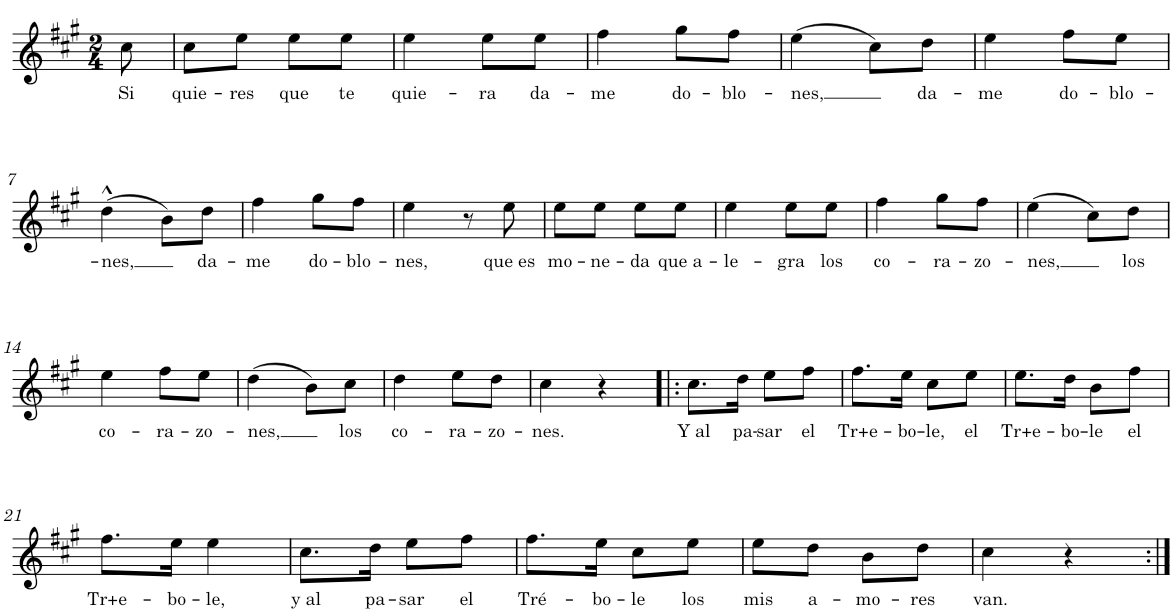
**kern	**text
*part1	*part1
*staff1	*staff1
*I"Nylon Guitar	*
*clefG2	*
*Trd7c12	*
*k[f#c#g#]	*
*M2/4	*
=1	=1
!	!LO:LY:b
8cc#\	Si
=2	=2
!	!LO:LY:b
8cc#\L	quie-
!	!LO:LY:b
8ee\J	-res
!	!LO:LY:b
8ee\L	que
!	!LO:LY:b
8ee\J	te
=3	=3
!	!LO:LY:b
4ee\	quie-
!	!LO:LY:b
8ee\L	-ra
!	!LO:LY:b
8ee\J	da-
=4	=4
!	!LO:LY:b
4ff#\	-me
!	!LO:LY:b
8gg#\L	do-
!	!LO:LY:b
8ff#\J	-blo-
=5	=5
!	!LO:LY:b
(4ee\	-nes,
8cc#\L)	.
!	!LO:LY:b
8dd\J	da-
=6	=6
!	!LO:LY:b
4ee\	-me
!	!LO:LY:b
8ff#\L	do-
!	!LO:LY:b
8ee\J	-blo-
!!LO:LB:g=z
=7	=7
!	!LO:LY:b
(4dd^^\	-nes,
8b\L)	.
!	!LO:LY:b
8dd\J	da-
=8	=8
!	!LO:LY:b
4ff#\	-me
!	!LO:LY:b
8gg#\L	do-
!	!LO:LY:b
8ff#\J	-blo-
=9	=9
!	!LO:LY:b
4ee\	-nes,
8r	.
!	!LO:LY:b
8ee\	que es
=10	=10
!	!LO:LY:b
8ee\L	mo-
!	!LO:LY:b
8ee\J	-ne-
!	!LO:LY:b
8ee\L	-da
!	!LO:LY:b
8ee\J	que a-
=11	=11
!	!LO:LY:b
4ee\	-le-
!	!LO:LY:b
8ee\L	-gra
!	!LO:LY:b
8ee\J	los
=12	=12
!	!LO:LY:b
4ff#\	co-
!	!LO:LY:b
8gg#\L	-ra-
!	!LO:LY:b
8ff#\J	-zo-
=13	=13
!	!LO:LY:b
(4ee\	-nes,
8cc#\L)	.
!	!LO:LY:b
8dd\J	los
!!LO:LB:g=z
=14	=14
!	!LO:LY:b
4ee\	co-
!	!LO:LY:b
8ff#\L	-ra-
!	!LO:LY:b
8ee\J	-zo-
=15	=15
!	!LO:LY:b
(4dd\	-nes,
8b\L)	.
!	!LO:LY:b
8cc#\J	los
=16	=16
!	!LO:LY:b
4dd\	co-
!	!LO:LY:b
8ee\L	-ra-
!	!LO:LY:b
8dd\J	-zo-
=17	=17
!	!LO:LY:b
4cc#\	-nes.
4r	.
=18!|:	=18!|:
!	!LO:LY:b
8.cc#\L	Y al
!	!LO:LY:b
16dd\Jk	pa-
!	!LO:LY:b
8ee\L	-sar
!	!LO:LY:b
8ff#\J	el
=19	=19
!	!LO:LY:b
8.ff#\L	Tr+e-
!	!LO:LY:b
16ee\Jk	-bo-
!	!LO:LY:b
8cc#\L	-le,
!	!LO:LY:b
8ee\J	el
=20	=20
!	!LO:LY:b
8.ee\L	Tr+e-
!	!LO:LY:b
16dd\Jk	-bo-
!	!LO:LY:b
8b\L	-le
!	!LO:LY:b
8ff#\J	el
!!LO:LB:g=z
=21	=21
!	!LO:LY:b
8.ff#\L	Tr+e-
!	!LO:LY:b
16ee\Jk	-bo-
!	!LO:LY:b
4ee\	-le,
=22	=22
!	!LO:LY:b
8.cc#\L	y al
!	!LO:LY:b
16dd\Jk	pa-
!	!LO:LY:b
8ee\L	-sar
!	!LO:LY:b
8ff#\J	el
=23	=23
!	!LO:LY:b
8.ff#\L	Tré-
!	!LO:LY:b
16ee\Jk	-bo-
!	!LO:LY:b
8cc#\L	-le
!	!LO:LY:b
8ee\J	los
=24	=24
!	!LO:LY:b
8ee\L	mis
!	!LO:LY:b
8dd\J	a-
!	!LO:LY:b
8b\L	-mo-
!	!LO:LY:b
8dd\J	res
=25	=25
!	!LO:LY:b
4cc#\	van.
4r	.
=:|!	=:|!
*-	*-
